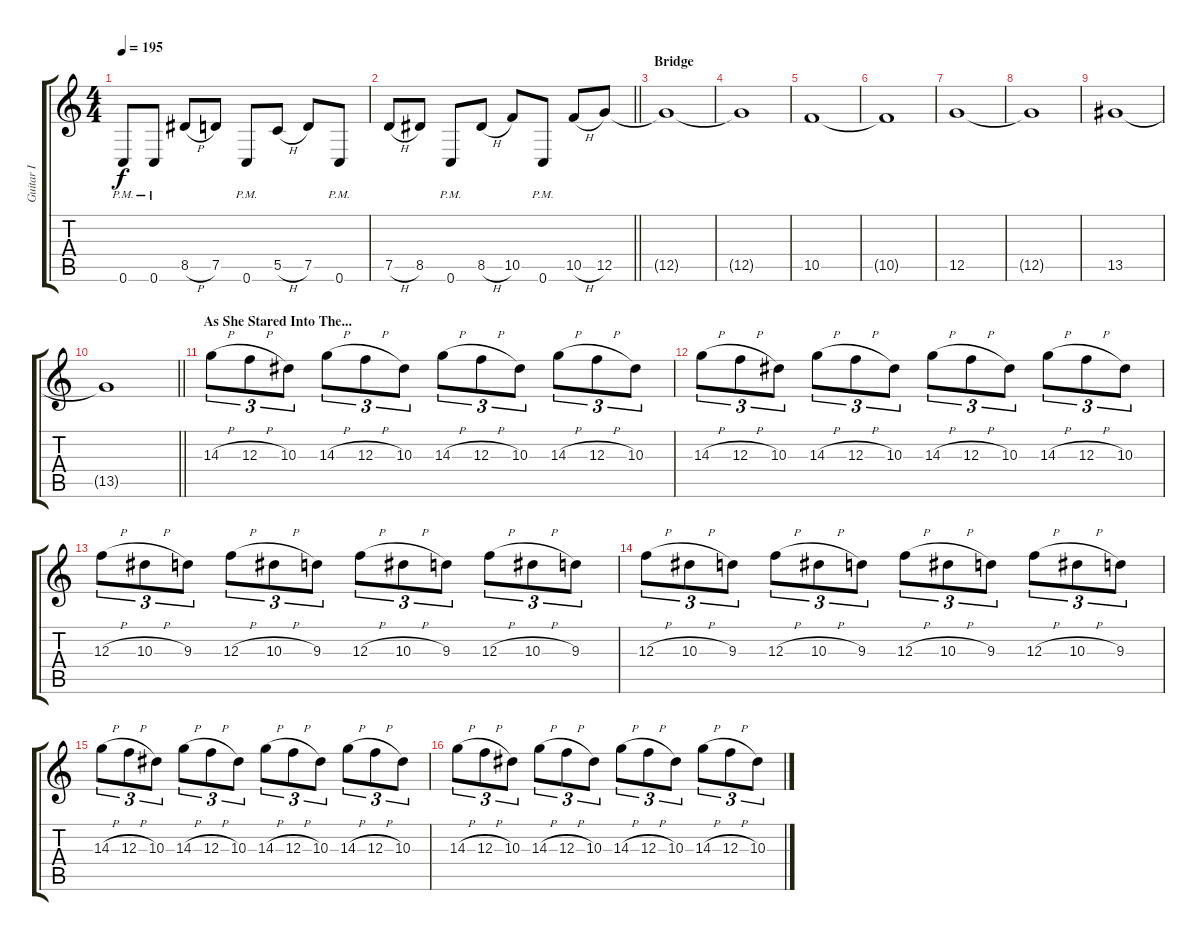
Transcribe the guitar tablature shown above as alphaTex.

\track ("Guitar I" "Guitar I") {instrument distortionguitar}
\staff {score tabs}
\tuning (D4 A3 F3 C3 G2 C2) {hide}
\ts (4 4)
\tempo 195
\clef g2
\ks c
0.6{pm}.8{dy f} 0.6{pm}.8 8.5{h}.8 7.5.8 0.6{pm}.8 5.5{h}.8 7.5.8 0.6{pm}.8 |
\barLineRight lightlight
7.5{h}.8 8.5.8 0.6{pm}.8 8.5{h}.8 10.5.8 0.6{pm}.8 10.5{h}.8 12.5.8 |
\section ("" "Bridge")
12.5{t}.1 |
12.5{t}.1 |
10.5.1 |
10.5{t}.1 |
12.5.1 |
12.5{t}.1 |
13.5.1 |
\barLineRight lightlight
13.5{t}.1 |
\section ("" "As She Stared Into The...")
14.3{h}.8{tu (3 2)} 12.3{h}.8{tu (3 2)} 10.3.8{tu (3 2)} 14.3{h}.8{tu (3 2)} 12.3{h}.8{tu (3 2)} 10.3.8{tu (3 2)} 14.3{h}.8{tu (3 2)} 12.3{h}.8{tu (3 2)} 10.3.8{tu (3 2)} 14.3{h}.8{tu (3 2)} 12.3{h}.8{tu (3 2)} 10.3.8{tu (3 2)} |
14.3{h}.8{tu (3 2)} 12.3{h}.8{tu (3 2)} 10.3.8{tu (3 2)} 14.3{h}.8{tu (3 2)} 12.3{h}.8{tu (3 2)} 10.3.8{tu (3 2)} 14.3{h}.8{tu (3 2)} 12.3{h}.8{tu (3 2)} 10.3.8{tu (3 2)} 14.3{h}.8{tu (3 2)} 12.3{h}.8{tu (3 2)} 10.3.8{tu (3 2)} |
12.3{h}.8{tu (3 2)} 10.3{h}.8{tu (3 2)} 9.3.8{tu (3 2)} 12.3{h}.8{tu (3 2)} 10.3{h}.8{tu (3 2)} 9.3.8{tu (3 2)} 12.3{h}.8{tu (3 2)} 10.3{h}.8{tu (3 2)} 9.3.8{tu (3 2)} 12.3{h}.8{tu (3 2)} 10.3{h}.8{tu (3 2)} 9.3.8{tu (3 2)} |
12.3{h}.8{tu (3 2)} 10.3{h}.8{tu (3 2)} 9.3.8{tu (3 2)} 12.3{h}.8{tu (3 2)} 10.3{h}.8{tu (3 2)} 9.3.8{tu (3 2)} 12.3{h}.8{tu (3 2)} 10.3{h}.8{tu (3 2)} 9.3.8{tu (3 2)} 12.3{h}.8{tu (3 2)} 10.3{h}.8{tu (3 2)} 9.3.8{tu (3 2)} |
14.3{h}.8{tu (3 2)} 12.3{h}.8{tu (3 2)} 10.3.8{tu (3 2)} 14.3{h}.8{tu (3 2)} 12.3{h}.8{tu (3 2)} 10.3.8{tu (3 2)} 14.3{h}.8{tu (3 2)} 12.3{h}.8{tu (3 2)} 10.3.8{tu (3 2)} 14.3{h}.8{tu (3 2)} 12.3{h}.8{tu (3 2)} 10.3.8{tu (3 2)} |
14.3{h}.8{tu (3 2)} 12.3{h}.8{tu (3 2)} 10.3.8{tu (3 2)} 14.3{h}.8{tu (3 2)} 12.3{h}.8{tu (3 2)} 10.3.8{tu (3 2)} 14.3{h}.8{tu (3 2)} 12.3{h}.8{tu (3 2)} 10.3.8{tu (3 2)} 14.3{h}.8{tu (3 2)} 12.3{h}.8{tu (3 2)} 10.3.8{tu (3 2)}
